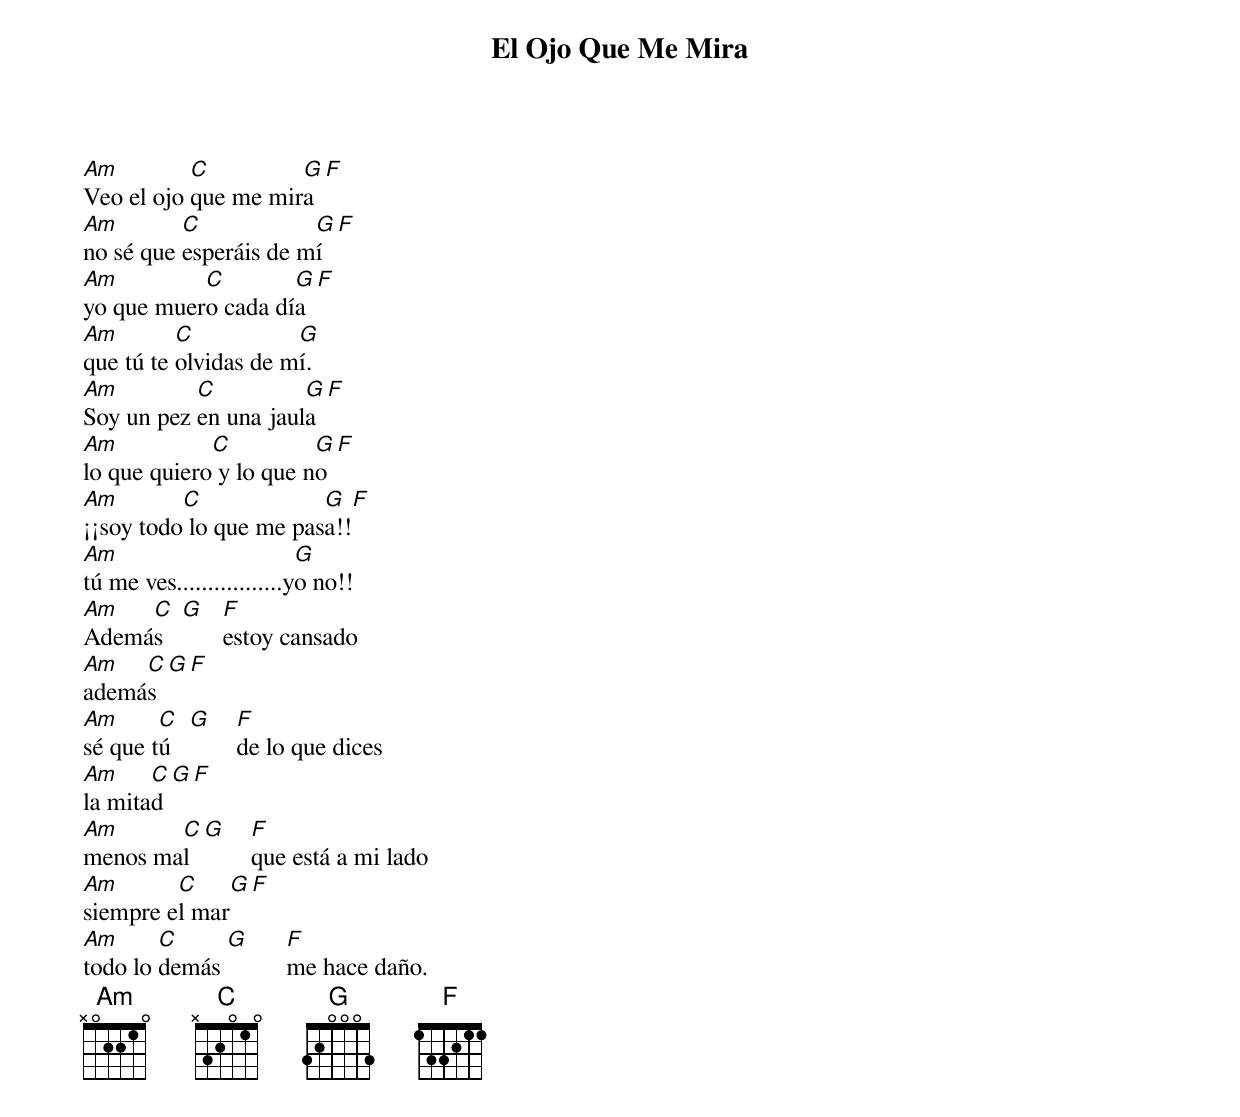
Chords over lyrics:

El Ojo Que Me Mira

Am         C         G     F
Veo el ojo que me mira
Am        C            G    F
no sé que esperáis de mí
Am         C        G      F
yo que muero cada día
Am        C           G
que tú te olvidas de mí.
Am         C          G     F
Soy un pez en una jaula
Am           C          G    F
lo que quiero y lo que no
Am        C             G     F
¡¡soy todo lo que me pasa!!
Am                         G
tú me ves.................yo no!!
Am   C   G  F
Además      estoy cansado
Am   C   G     F
además
Am      C   G   F
sé que tú       de lo que dices
Am     C   G   F
la mitad
Am      C  G   F
menos mal      que está a mi lado
Am       C      G    F
siempre el mar
Am      C     G     F
todo lo demás       me hace daño.
